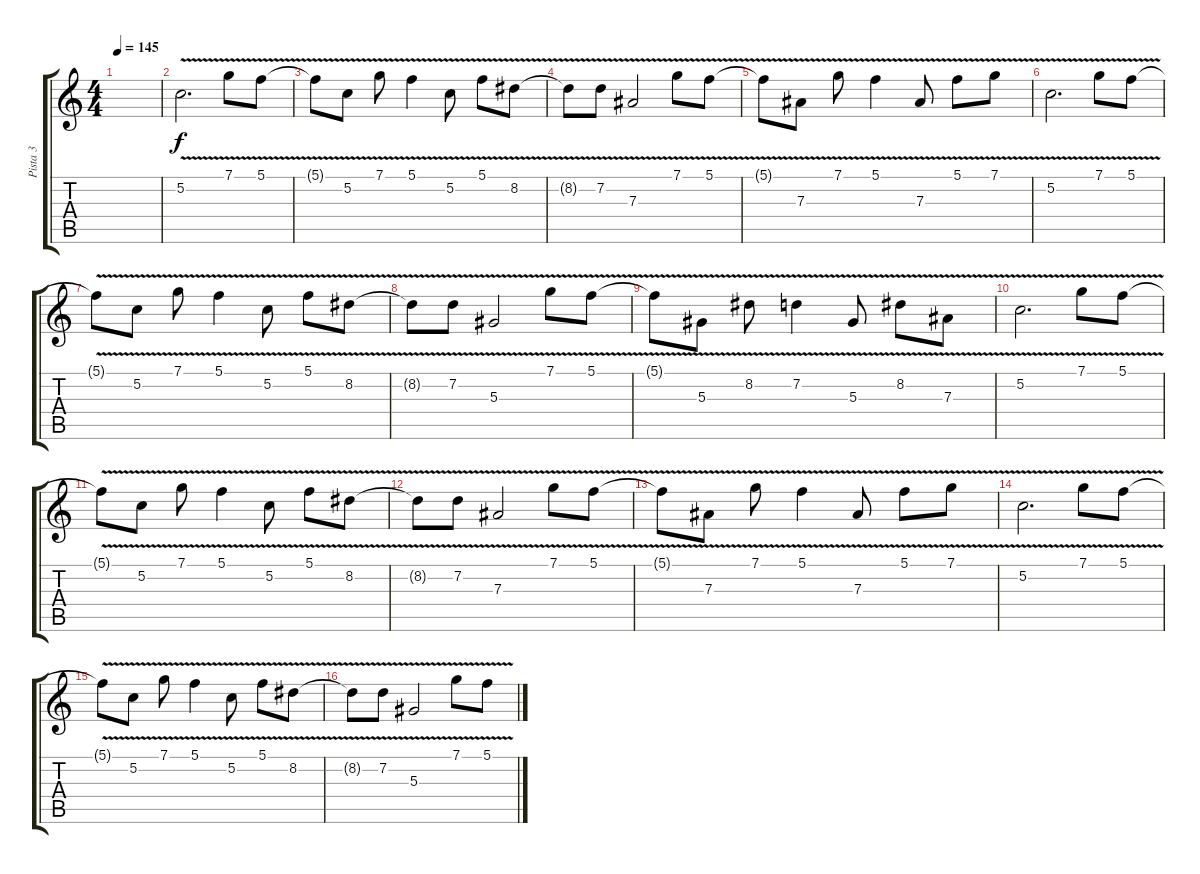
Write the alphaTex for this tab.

\track ("Pista 3" "Pista 3") {instrument overdrivenguitar}
\staff {score tabs}
\tuning (C4 G3 Eb3 Bb2 F2 C2) {hide}
\ts (4 4)
\tempo 145
\clef g2
\ks c
|
5.2{v}.2{d} 7.1{v}.8 5.1{v}.8 |
5.1{t}.8 5.2{v}.8 7.1{v}.8 5.1{v}.4 5.2{v}.8 5.1{v}.8 8.2{v}.8 |
8.2{t}.8 7.2{v}.8 7.3{v}.2 7.1{v}.8 5.1{v}.8 |
5.1{t}.8 7.3{v}.8 7.1{v}.8 5.1{v}.4 7.3{v}.8 5.1{v}.8 7.1{v}.8 |
5.2{v}.2{d} 7.1{v}.8 5.1{v}.8 |
5.1{t}.8 5.2{v}.8 7.1{v}.8 5.1{v}.4 5.2{v}.8 5.1{v}.8 8.2{v}.8 |
8.2{t}.8 7.2{v}.8 5.3{v}.2 7.1{v}.8 5.1{v}.8 |
5.1{t}.8 5.3{v}.8 8.2{v}.8 7.2{v}.4 5.3{v}.8 8.2{v}.8 7.3{v}.8 |
5.2{v}.2{d} 7.1{v}.8 5.1{v}.8 |
5.1{t}.8 5.2{v}.8 7.1{v}.8 5.1{v}.4 5.2{v}.8 5.1{v}.8 8.2{v}.8 |
8.2{t}.8 7.2{v}.8 7.3{v}.2 7.1{v}.8 5.1{v}.8 |
5.1{t}.8 7.3{v}.8 7.1{v}.8 5.1{v}.4 7.3{v}.8 5.1{v}.8 7.1{v}.8 |
5.2{v}.2{d} 7.1{v}.8 5.1{v}.8 |
5.1{t}.8 5.2{v}.8 7.1{v}.8 5.1{v}.4 5.2{v}.8 5.1{v}.8 8.2{v}.8 |
8.2{t}.8 7.2{v}.8 5.3{v}.2 7.1{v}.8 5.1{v}.8
